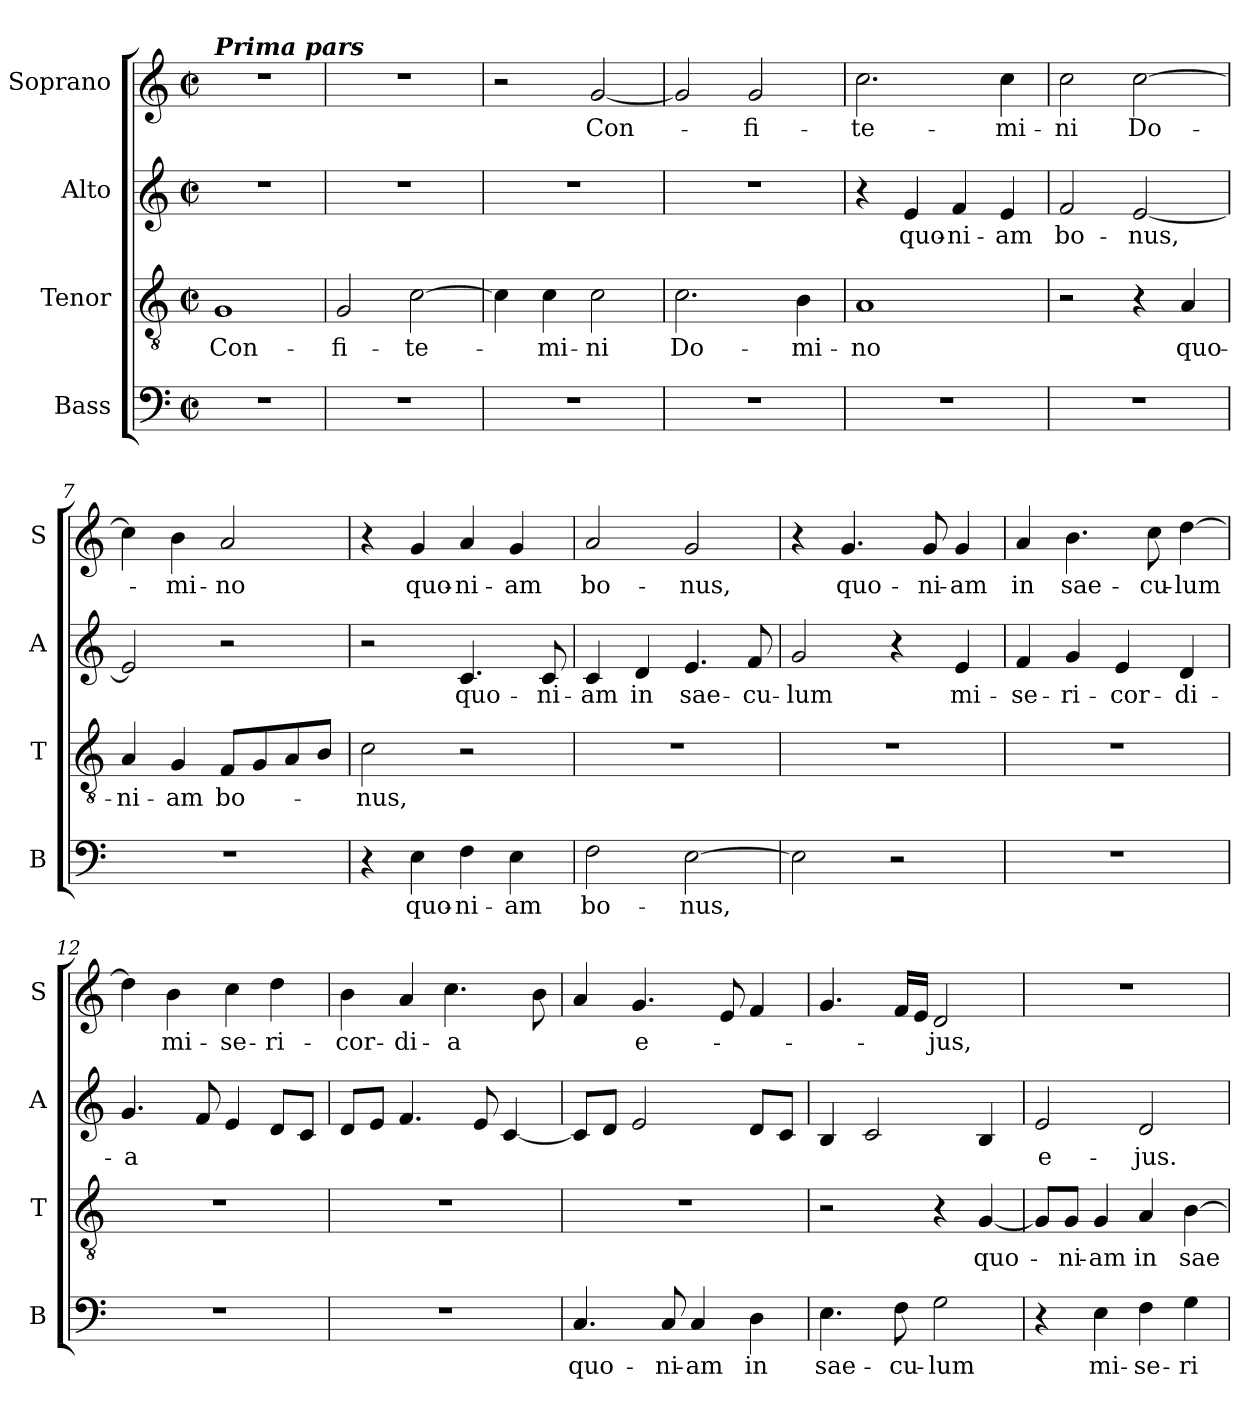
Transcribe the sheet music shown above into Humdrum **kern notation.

**kern	**text	**kern	**text	**kern	**text	**kern	**text
*part4	*part4	*part3	*part3	*part2	*part2	*part1	*part1
*staff4	*staff4	*staff3	*staff3	*staff2	*staff2	*staff1	*staff1
*I"Bass	*	*I"Tenor	*	*I"Alto	*	*I"Soprano	*
*I'B	*	*I'T	*	*I'A	*	*I'S	*
*clefF4	*	*clefGv2	*	*clefG2	*	*clefG2	*
*k[]	*	*k[]	*	*k[]	*	*k[]	*
*C:	*	*C:	*	*C:	*	*C:	*
*M2/2	*	*M2/2	*	*M2/2	*	*M2/2	*
*met(c|)	*	*met(c|)	*	*met(c|)	*	*met(c|)	*
=1	=1	=1	=1	=1	=1	=1	=1
!	!	!	!	!	!	!LO:TX:a:Bi:t=Prima pars	!
1r	.	1G	Con-	1r	.	1r	.
=2	=2	=2	=2	=2	=2	=2	=2
1r	.	2G/	-fi-	1r	.	1r	.
.	.	[2c\	-te-	.	.	.	.
=3	=3	=3	=3	=3	=3	=3	=3
1r	.	4c\]	.	1r	.	2r	.
.	.	4c\	-mi-	.	.	.	.
.	.	2c\	-ni	.	.	[2g/	Con-
=4	=4	=4	=4	=4	=4	=4	=4
1r	.	2.c\	Do-	1r	.	2g/]	.
.	.	.	.	.	.	2g/	-fi-
.	.	4B\	-mi-	.	.	.	.
=5	=5	=5	=5	=5	=5	=5	=5
1r	.	1A	-no	4r	.	2.cc\	-te-
.	.	.	.	4e/	quo-	.	.
.	.	.	.	4f/	-ni-	.	.
.	.	.	.	4e/	-am	4cc\	-mi-
=6	=6	=6	=6	=6	=6	=6	=6
1r	.	2r	.	2f/	bo-	2cc\	-ni
.	.	4r	.	[2e/	-nus,	[2cc\	Do-
.	.	4A/	quo-	.	.	.	.
=7	=7	=7	=7	=7	=7	=7	=7
1r	.	4A/	-ni-	2e/]	.	4cc\]	.
.	.	4G/	-am	.	.	4b\	-mi-
.	.	8F/L	bo-	2r	.	2a/	-no
.	.	8G/	.	.	.	.	.
.	.	8A/	.	.	.	.	.
.	.	8B/J	.	.	.	.	.
!!LO:LB:g=z
=8	=8	=8	=8	=8	=8	=8	=8
4r	.	2c\	-nus,	2r	.	4r	.
4E\	quo-	.	.	.	.	4g/	quo-
4F\	-ni-	2r	.	4.c/	quo-	4a/	-ni-
4E\	-am	.	.	.	.	4g/	-am
.	.	.	.	8c/	-ni-	.	.
=9	=9	=9	=9	=9	=9	=9	=9
2F\	bo-	1r	.	4c/	-am	2a/	bo-
.	.	.	.	4d/	in	.	.
[2E\	-nus,	.	.	4.e/	sae-	2g/	-nus,
.	.	.	.	8f/	-cu-	.	.
=10	=10	=10	=10	=10	=10	=10	=10
2E\]	.	1r	.	2g/	-lum	4r	.
.	.	.	.	.	.	4.g/	quo-
2r	.	.	.	4r	.	.	.
.	.	.	.	.	.	8g/	-ni-
.	.	.	.	4e/	mi-	4g/	-am
=11	=11	=11	=11	=11	=11	=11	=11
1r	.	1r	.	4f/	-se-	4a/	in
.	.	.	.	4g/	-ri-	4.b\	sae-
.	.	.	.	4e/	-cor-	.	.
.	.	.	.	.	.	8cc\	-cu-
.	.	.	.	4d/	-di-	[4dd\	-lum
=12	=12	=12	=12	=12	=12	=12	=12
1r	.	1r	.	4.g/	-a	4dd\]	.
.	.	.	.	.	.	4b\	mi-
.	.	.	.	8f/	.	.	.
.	.	.	.	4e/	.	4cc\	-se-
.	.	.	.	8d/L	.	4dd\	-ri-
.	.	.	.	8c/J	.	.	.
=13	=13	=13	=13	=13	=13	=13	=13
1r	.	1r	.	8d/L	.	4b\	-cor-
.	.	.	.	8e/J	.	.	.
.	.	.	.	4.f/	.	4a/	-di-
.	.	.	.	.	.	4.cc\	-a
.	.	.	.	8e/	.	.	.
.	.	.	.	[4c/	.	.	.
.	.	.	.	.	.	8b\	.
!!LO:PB:g=z
=14	=14	=14	=14	=14	=14	=14	=14
4.C/	quo-	1r	.	8c/L]	.	4a/	.
.	.	.	.	8d/J	.	.	.
.	.	.	.	2e/	.	4.g/	e-
8C/	-ni-	.	.	.	.	.	.
4C/	-am	.	.	.	.	.	.
.	.	.	.	.	.	8e/	.
4D\	in	.	.	8d/L	.	4f/	.
.	.	.	.	8c/J	.	.	.
=15	=15	=15	=15	=15	=15	=15	=15
4.E\	sae-	2r	.	4B/	.	4.g/	.
.	.	.	.	2c/	.	.	.
8F\	-cu-	.	.	.	.	16f/LL	.
.	.	.	.	.	.	16e/JJ	.
2G\	-lum	4r	.	.	.	2d/	-jus,
.	.	[4G/	quo-	4B/	.	.	.
=16	=16	=16	=16	=16	=16	=16	=16
4r	.	8G/L]	.	2e/	e-	1r	.
.	.	8G/J	-ni-	.	.	.	.
4E\	mi-	4G/	-am	.	.	.	.
4F\	-se-	4A/	in	2d/	-jus.	.	.
4G\	-ri-	[4B\	sae-	.	.	.	.
=	=	=	=	=	=	=	=
*-	*-	*-	*-	*-	*-	*-	*-
